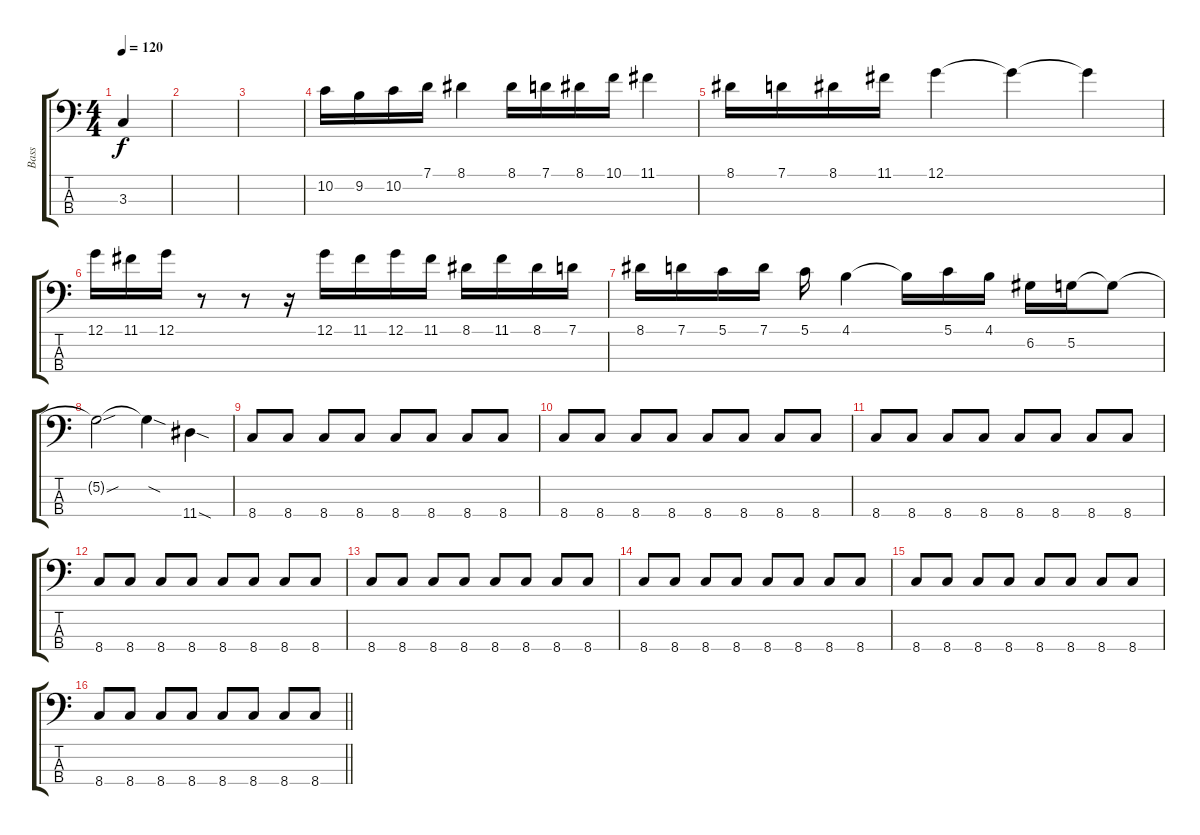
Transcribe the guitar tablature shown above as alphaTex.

\track ("Bass" "Bass") {instrument electricbassfinger}
\staff {score tabs}
\tuning (G2 D2 A1 E1) {hide}
\ts (4 4)
\tempo 120
\clef f4
\ks c
3.3.4{dy f} |
|
|
10.2.16 9.2.16 10.2.16 7.1.16 8.1.4 8.1.16 7.1.16 8.1.16 10.1.16 11.1.4 |
8.1.16 7.1.16 8.1.16 11.1.16 12.1.4 12.1{t}.4 12.1{t}.4 |
12.1.16 11.1.16 12.1.16 r.8 r.8 r.16 12.1.16 11.1.16 12.1.16 11.1.16 8.1.16 11.1.16 8.1.16 7.1.16 |
8.1.16 7.1.16 5.1.16 7.1.16 5.1.16 4.1.4 4.1{t}.16 5.1.16 4.1.16 6.2.16 5.2.16 5.2{t}.8 |
5.2{sou t}.2 5.2{sod t}.4 11.4{sod}.4 |
8.4.8 8.4.8 8.4.8 8.4.8 8.4.8 8.4.8 8.4.8 8.4.8 |
8.4.8 8.4.8 8.4.8 8.4.8 8.4.8 8.4.8 8.4.8 8.4.8 |
8.4.8 8.4.8 8.4.8 8.4.8 8.4.8 8.4.8 8.4.8 8.4.8 |
8.4.8 8.4.8 8.4.8 8.4.8 8.4.8 8.4.8 8.4.8 8.4.8 |
8.4.8 8.4.8 8.4.8 8.4.8 8.4.8 8.4.8 8.4.8 8.4.8 |
8.4.8 8.4.8 8.4.8 8.4.8 8.4.8 8.4.8 8.4.8 8.4.8 |
8.4.8 8.4.8 8.4.8 8.4.8 8.4.8 8.4.8 8.4.8 8.4.8 |
\barLineRight lightlight
8.4.8 8.4.8 8.4.8 8.4.8 8.4.8 8.4.8 8.4.8 8.4.8
